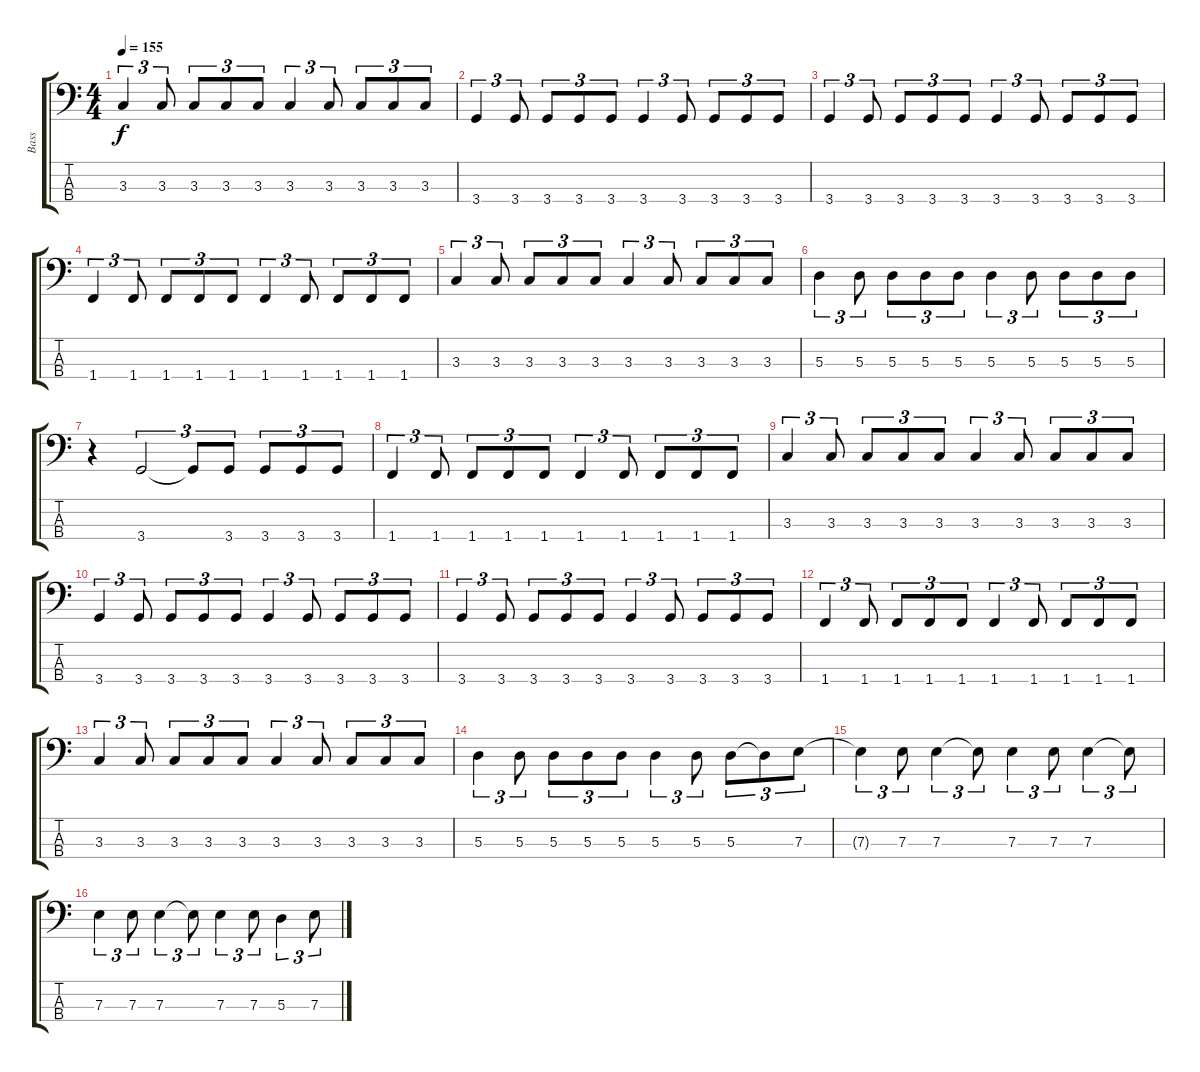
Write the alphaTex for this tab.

\track ("Bass" "Bass") {instrument electricbassfinger}
\staff {score tabs}
\tuning (G2 D2 A1 E1) {hide}
\ts (4 4)
\tempo 155
\clef f4
\ks c
3.3.4{tu (3 2) dy f} 3.3.8{tu (3 2)} 3.3.8{tu (3 2)} 3.3.8{tu (3 2)} 3.3.8{tu (3 2)} 3.3.4{tu (3 2)} 3.3.8{tu (3 2)} 3.3.8{tu (3 2)} 3.3.8{tu (3 2)} 3.3.8{tu (3 2)} |
3.4.4{tu (3 2)} 3.4.8{tu (3 2)} 3.4.8{tu (3 2)} 3.4.8{tu (3 2)} 3.4.8{tu (3 2)} 3.4.4{tu (3 2)} 3.4.8{tu (3 2)} 3.4.8{tu (3 2)} 3.4.8{tu (3 2)} 3.4.8{tu (3 2)} |
3.4.4{tu (3 2)} 3.4.8{tu (3 2)} 3.4.8{tu (3 2)} 3.4.8{tu (3 2)} 3.4.8{tu (3 2)} 3.4.4{tu (3 2)} 3.4.8{tu (3 2)} 3.4.8{tu (3 2)} 3.4.8{tu (3 2)} 3.4.8{tu (3 2)} |
1.4.4{tu (3 2)} 1.4.8{tu (3 2)} 1.4.8{tu (3 2)} 1.4.8{tu (3 2)} 1.4.8{tu (3 2)} 1.4.4{tu (3 2)} 1.4.8{tu (3 2)} 1.4.8{tu (3 2)} 1.4.8{tu (3 2)} 1.4.8{tu (3 2)} |
3.3.4{tu (3 2)} 3.3.8{tu (3 2)} 3.3.8{tu (3 2)} 3.3.8{tu (3 2)} 3.3.8{tu (3 2)} 3.3.4{tu (3 2)} 3.3.8{tu (3 2)} 3.3.8{tu (3 2)} 3.3.8{tu (3 2)} 3.3.8{tu (3 2)} |
5.3.4{tu (3 2)} 5.3.8{tu (3 2)} 5.3.8{tu (3 2)} 5.3.8{tu (3 2)} 5.3.8{tu (3 2)} 5.3.4{tu (3 2)} 5.3.8{tu (3 2)} 5.3.8{tu (3 2)} 5.3.8{tu (3 2)} 5.3.8{tu (3 2)} |
r.4 3.4.2{tu (3 2)} 3.4{t}.8{tu (3 2)} 3.4.8{tu (3 2)} 3.4.8{tu (3 2)} 3.4.8{tu (3 2)} 3.4.8{tu (3 2)} |
1.4.4{tu (3 2)} 1.4.8{tu (3 2)} 1.4.8{tu (3 2)} 1.4.8{tu (3 2)} 1.4.8{tu (3 2)} 1.4.4{tu (3 2)} 1.4.8{tu (3 2)} 1.4.8{tu (3 2)} 1.4.8{tu (3 2)} 1.4.8{tu (3 2)} |
3.3.4{tu (3 2)} 3.3.8{tu (3 2)} 3.3.8{tu (3 2)} 3.3.8{tu (3 2)} 3.3.8{tu (3 2)} 3.3.4{tu (3 2)} 3.3.8{tu (3 2)} 3.3.8{tu (3 2)} 3.3.8{tu (3 2)} 3.3.8{tu (3 2)} |
3.4.4{tu (3 2)} 3.4.8{tu (3 2)} 3.4.8{tu (3 2)} 3.4.8{tu (3 2)} 3.4.8{tu (3 2)} 3.4.4{tu (3 2)} 3.4.8{tu (3 2)} 3.4.8{tu (3 2)} 3.4.8{tu (3 2)} 3.4.8{tu (3 2)} |
3.4.4{tu (3 2)} 3.4.8{tu (3 2)} 3.4.8{tu (3 2)} 3.4.8{tu (3 2)} 3.4.8{tu (3 2)} 3.4.4{tu (3 2)} 3.4.8{tu (3 2)} 3.4.8{tu (3 2)} 3.4.8{tu (3 2)} 3.4.8{tu (3 2)} |
1.4.4{tu (3 2)} 1.4.8{tu (3 2)} 1.4.8{tu (3 2)} 1.4.8{tu (3 2)} 1.4.8{tu (3 2)} 1.4.4{tu (3 2)} 1.4.8{tu (3 2)} 1.4.8{tu (3 2)} 1.4.8{tu (3 2)} 1.4.8{tu (3 2)} |
3.3.4{tu (3 2)} 3.3.8{tu (3 2)} 3.3.8{tu (3 2)} 3.3.8{tu (3 2)} 3.3.8{tu (3 2)} 3.3.4{tu (3 2)} 3.3.8{tu (3 2)} 3.3.8{tu (3 2)} 3.3.8{tu (3 2)} 3.3.8{tu (3 2)} |
5.3.4{tu (3 2)} 5.3.8{tu (3 2)} 5.3.8{tu (3 2)} 5.3.8{tu (3 2)} 5.3.8{tu (3 2)} 5.3.4{tu (3 2)} 5.3.8{tu (3 2)} 5.3.8{tu (3 2)} 5.3{t}.8{tu (3 2)} 7.3.8{tu (3 2)} |
7.3{t}.4{tu (3 2)} 7.3.8{tu (3 2)} 7.3.4{tu (3 2)} 7.3{t}.8{tu (3 2)} 7.3.4{tu (3 2)} 7.3.8{tu (3 2)} 7.3.4{tu (3 2)} 7.3{t}.8{tu (3 2)} |
7.3.4{tu (3 2)} 7.3.8{tu (3 2)} 7.3.4{tu (3 2)} 7.3{t}.8{tu (3 2)} 7.3.4{tu (3 2)} 7.3.8{tu (3 2)} 5.3.4{tu (3 2)} 7.3.8{tu (3 2)}
